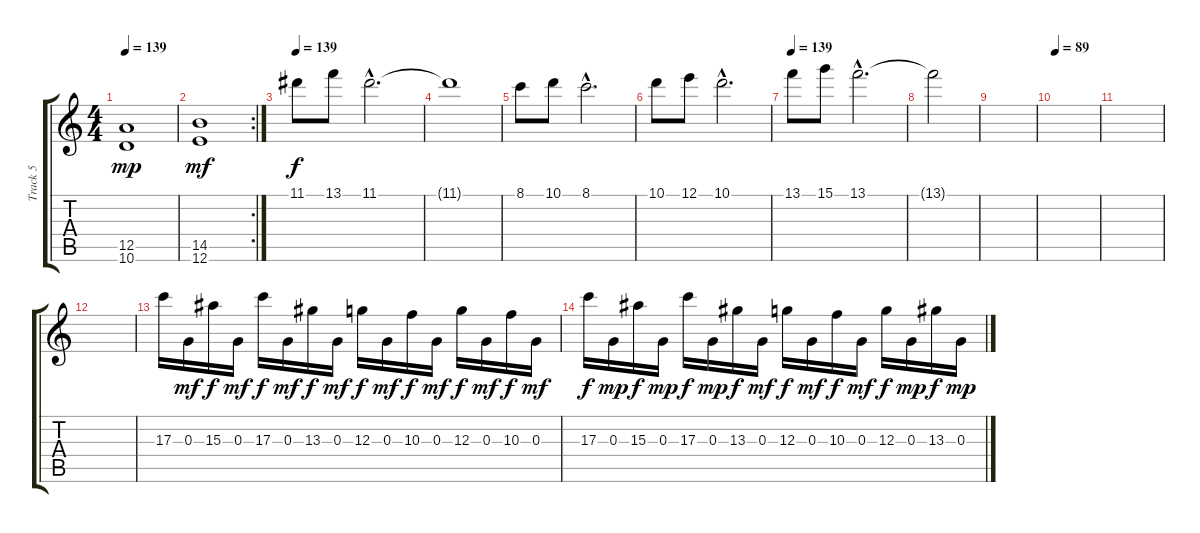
\track ("Track 5" "Track 5") {instrument distortionguitar}
\staff {score tabs}
\tuning (E4 B3 G3 D3 A2 E2) {hide}
\ts (4 4)
\tempo 139
\clef g2
\ks c
(12.5 10.6).1{dy mp} |
\rc 2
(14.5 12.6).1{dy mf} |
\tempo 139
11.1.8{dy f} 13.1.8 11.1{hac}.2{d} |
11.1{t}.1 |
8.1.8 10.1.8 8.1{hac}.2{d} |
10.1.8 12.1.8 10.1{hac}.2{d} |
\tempo 139
13.1.8 15.1.8 13.1{hac}.2{d} |
13.1{t}.2 |
|
\tempo 89
|
|
|
17.3.16 0.3.16{dy mf} 15.3.16{dy f} 0.3.16{dy mf} 17.3.16{dy f} 0.3.16{dy mf} 13.3.16{dy f} 0.3.16{dy mf} 12.3.16{dy f} 0.3.16{dy mf} 10.3.16{dy f} 0.3.16{dy mf} 12.3.16{dy f} 0.3.16{dy mf} 10.3.16{dy f} 0.3.16{dy mf} |
17.3.16{dy f} 0.3.16{dy mp} 15.3.16{dy f} 0.3.16{dy mp} 17.3.16{dy f} 0.3.16{dy mp} 13.3.16{dy f} 0.3.16{dy mf} 12.3.16{dy f} 0.3.16{dy mf} 10.3.16{dy f} 0.3.16{dy mf} 12.3.16{dy f} 0.3.16{dy mp} 13.3.16{dy f} 0.3.16{dy mp}
